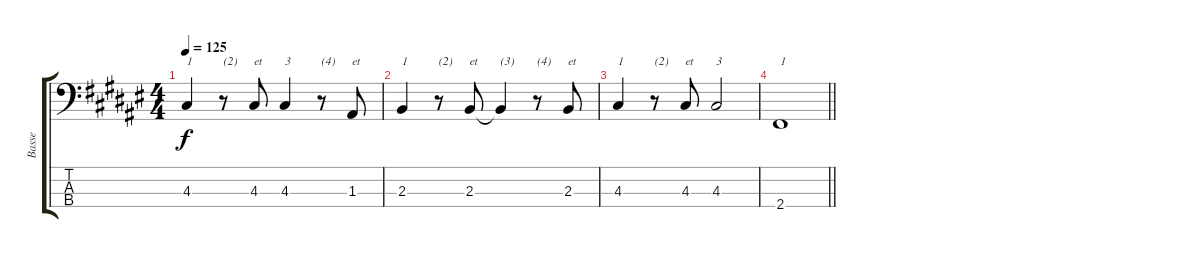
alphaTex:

\track ("Basse" "Basse") {instrument electricbassfinger}
\staff {score tabs}
\tuning (G2 D2 A1 E1) {hide}
\ts (4 4)
\tempo 125
\clef f4
\ks f#
4.3.4{txt "1" dy f} r.8{txt "(2)"} 4.3.8{txt "et"} 4.3.4{txt "3"} r.8{txt "(4)"} 1.3.8{txt "et"} |
2.3.4{txt "1"} r.8{txt "(2)"} 2.3.8{txt "et"} 2.3{t}.4{txt "(3)"} r.8{txt "(4)"} 2.3.8{txt "et"} |
4.3.4{txt "1"} r.8{txt "(2)"} 4.3.8{txt "et"} 4.3.2{txt "3"} |
\barLineRight lightlight
2.4.1{txt "1"}
